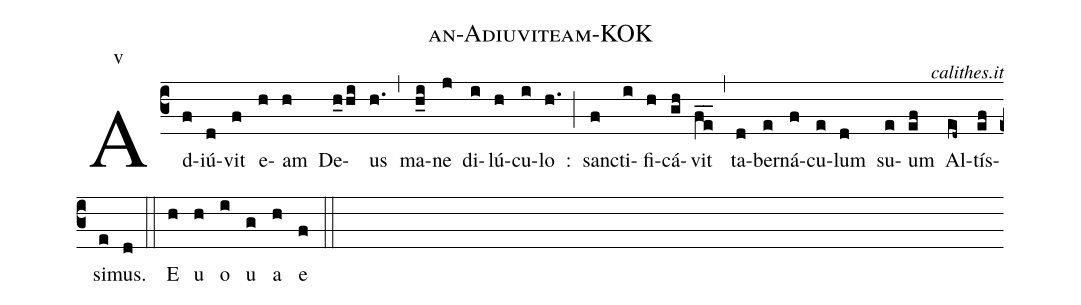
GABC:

name: an-Adiuviteam-KOK;
commentary: calithes.it;
annotation: v;
%%
(c3) Ad(f)iú(d)vit(f) e(h)am(h) De(h_0hi)us(h.) (,) ma(h_i)ne(j) di(i)lú(h)cu(i)lo(h.) :(;) san(f)cti(i)fi(h)cá(gh)vit(fe__) (,) ta(d)ber(e)ná(f)cu(e)lum(d) su(e)um(ef) Al(ed~)tís(ef)si(e)mus.(d) (::) E(h) u(h) o(i) u(g) a(h) e(f) (::)
